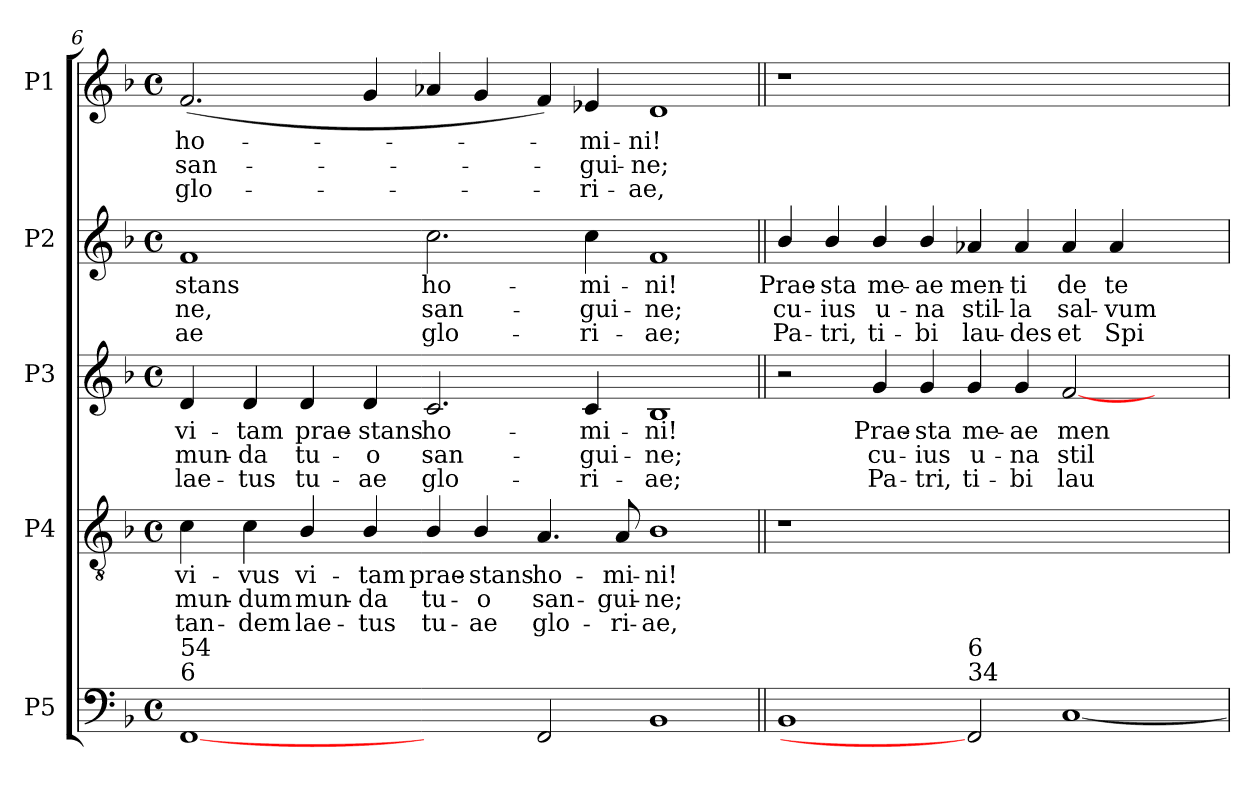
**kern	**kern	**text	**text	**text	**kern	**text	**text	**text	**kern	**text	**text	**text	**kern	**text	**text	**text
*part5	*part4	*part4	*part4	*part4	*part3	*part3	*part3	*part3	*part2	*part2	*part2	*part2	*part1	*part1	*part1	*part1
*staff5	*staff4	*staff4	*staff4	*staff4	*staff3	*staff3	*staff3	*staff3	*staff2	*staff2	*staff2	*staff2	*staff1	*staff1	*staff1	*staff1
*I"P5	*I"P4	*	*	*	*I"P3	*	*	*	*I"P2	*	*	*	*I"P1	*	*	*
*clefF4	*clefGv2	*	*	*	*clefG2	*	*	*	*clefG2	*	*	*	*clefG2	*	*	*
*	*ITrd7c12	*	*	*	*	*	*	*	*	*	*	*	*	*	*	*
*k[b-]	*k[b-]	*	*	*	*k[b-]	*	*	*	*k[b-]	*	*	*	*k[b-]	*	*	*
*F:	*F:	*	*	*	*F:	*	*	*	*F:	*	*	*	*F:	*	*	*
*M4/4	*M4/4	*	*	*	*M4/4	*	*	*	*M4/4	*	*	*	*M4/4	*	*	*
*met(c)	*met(c)	*	*	*	*met(c)	*	*	*	*met(c)	*	*	*	*met(c)	*	*	*
=6	=6	=6	=6	=6	=6	=6	=6	=6	=6	=6	=6	=6	=6	=6	=6	=6
!	!	!LO:LY:b:color=#000000	!LO:LY:b:color=#000000	!LO:LY:b:color=#000000	!	!	!	!	!	!	!	!	!	!	!	!
!	!	!	!	!	!	!LO:LY:b:color=#000000	!LO:LY:b:color=#000000	!LO:LY:b:color=#000000	!	!	!	!	!	!	!	!
!	!	!	!	!	!	!	!	!	!	!LO:LY:b:color=#000000	!LO:LY:b:color=#000000	!LO:LY:b:color=#000000	!	!	!	!
!LO:TX:a:t=6	!	!	!	!	!	!	!	!	!	!	!	!	!	!	!	!
!LO:TX:t=54	!	!	!	!	!	!	!	!	!	!	!	!	!	!	!	!
!	!	!	!	!	!	!	!	!	!	!	!	!	!	!LO:LY:b:color=#000000	!LO:LY:b:color=#000000	!LO:LY:b:color=#000000
[1FFi	4Ci\	vi-	-mun-	tan-	4di/	vi-	mun-	lae-	1fi	-stans	-ne,	-ae	(2.fi/	ho-	san-	glo-
!	!	!LO:LY:b:color=#000000	!LO:LY:b:color=#000000	!LO:LY:b:color=#000000	!	!	!	!	!	!	!	!	!	!	!	!
!	!	!	!	!	!	!LO:LY:b:color=#000000	!LO:LY:b:color=#000000	!LO:LY:b:color=#000000	!	!	!	!	!	!	!	!
.	4Ci\	-vus	-dum	-dem	4di/	-tam	-da	-tus	.	.	.	.	.	.	.	.
!	!	!LO:LY:b:color=#000000	!LO:LY:b:color=#000000	!LO:LY:b:color=#000000	!	!	!	!	!	!	!	!	!	!	!	!
!	!	!	!	!	!	!LO:LY:b:color=#000000	!LO:LY:b:color=#000000	!LO:LY:b:color=#000000	!	!	!	!	!	!	!	!
.	4BB-i/	vi-	mun-	lae-	4di/	prae-	tu-	tu-	.	.	.	.	.	.	.	.
!	!	!LO:LY:b:color=#000000	!LO:LY:b:color=#000000	!LO:LY:b:color=#000000	!	!	!	!	!	!	!	!	!	!	!	!
!	!	!	!	!	!	!LO:LY:b:color=#000000	!LO:LY:b:color=#000000	!LO:LY:b:color=#000000	!	!	!	!	!	!	!	!
.	4BB-i/	-tam	-da	-tus	4di/	-stans	-o	-ae	.	.	.	.	4gi/	.	.	.
!	!	!LO:LY:b:color=#000000	!LO:LY:b:color=#000000	!LO:LY:b:color=#000000	!	!	!	!	!	!	!	!	!	!	!	!
!	!	!	!	!	!	!LO:LY:b:color=#000000	!LO:LY:b:color=#000000	!LO:LY:b:color=#000000	!	!	!	!	!	!	!	!
!	!	!	!	!	!	!	!	!	!	!LO:LY:b:color=#000000	!LO:LY:b:color=#000000	!LO:LY:b:color=#000000	!	!	!	!
2ryy	4BB-i/	prae-	tu-	tu-	2.ci/	ho-	san-	glo-	2.cci\	ho-	san-	glo-	4a-Xi/	.	.	.
!	!	!LO:LY:b:color=#000000	!LO:LY:b:color=#000000	!LO:LY:b:color=#000000	!	!	!	!	!	!	!	!	!	!	!	!
.	4BB-i/	-stans	-o	-ae	.	.	.	.	.	.	.	.	4gi/	.	.	.
!	!	!LO:LY:b:color=#000000	!LO:LY:b:color=#000000	!LO:LY:b:color=#000000	!	!	!	!	!	!	!	!	!	!	!	!
2FFi/	4.AAi/	ho-	san-	glo-	.	.	.	.	.	.	.	.	4fi/)	.	.	.
!	!	!	!	!	!	!LO:LY:b:color=#000000	!LO:LY:b:color=#000000	!LO:LY:b:color=#000000	!	!	!	!	!	!	!	!
!	!	!	!	!	!	!	!	!	!	!LO:LY:b:color=#000000	!LO:LY:b:color=#000000	!LO:LY:b:color=#000000	!	!	!	!
!	!	!	!	!	!	!	!	!	!	!	!	!	!	!LO:LY:b:color=#000000	!LO:LY:b:color=#000000	!LO:LY:b:color=#000000
.	.	.	.	.	4ci/	-mi-	-gui-	-ri-	4cci\	-mi-	-gui-	-ri-	4e-Xi/	-mi-	-gui-	-ri-
!	!	!LO:LY:b:color=#000000	!LO:LY:b:color=#000000	!LO:LY:b:color=#000000	!	!	!	!	!	!	!	!	!	!	!	!
.	8AAi/	-mi-	-gui-	-ri-	.	.	.	.	.	.	.	.	.	.	.	.
!	!	!LO:LY:b:color=#000000	!LO:LY:b:color=#000000	!LO:LY:b:color=#000000	!	!	!	!	!	!	!	!	!	!	!	!
!	!	!	!	!	!	!LO:LY:b:color=#000000	!LO:LY:b:color=#000000	!LO:LY:b:color=#000000	!	!	!	!	!	!	!	!
!	!	!	!	!	!	!	!	!	!	!LO:LY:b:color=#000000	!LO:LY:b:color=#000000	!LO:LY:b:color=#000000	!	!	!	!
!	!	!	!	!	!	!	!	!	!	!	!	!	!	!LO:LY:b:color=#000000	!LO:LY:b:color=#000000	!LO:LY:b:color=#000000
1BB-i	1BB-i	-ni!	-ne;	-ae,	1B-i	-ni!	-ne;	-ae;	1fi	-ni!	-ne;	-ae;	1di	-ni!	-ne;	-ae,
!!LO:LB:g=z
=7||	=7||	=7||	=7||	=7||	=7||	=7||	=7||	=7||	=7||	=7||	=7||	=7||	=7||	=7||	=7||	=7||
!	!LO:N:vis=1	!	!	!	!	!	!	!	!	!	!	!	!	!	!	!
!	!	!	!	!	!	!	!	!	!	!LO:LY:b:color=#000000	!LO:LY:b:color=#000000	!LO:LY:b:color=#000000	!LO:N:vis=1	!	!	!
1BB-i	1r	.	.	.	2r	.	.	.	4b-i/	Prae-	cu-	Pa-	1r	.	.	.
!	!	!	!	!	!	!	!	!	!	!LO:LY:b:color=#000000	!LO:LY:b:color=#000000	!LO:LY:b:color=#000000	!	!	!	!
.	.	.	.	.	.	.	.	.	4b-i/	-sta	-ius	-tri,	.	.	.	.
!	!	!	!	!	!	!LO:LY:b:color=#000000	!LO:LY:b:color=#000000	!LO:LY:b:color=#000000	!	!	!	!	!	!	!	!
!	!	!	!	!	!	!	!	!	!	!LO:LY:b:color=#000000	!LO:LY:b:color=#000000	!LO:LY:b:color=#000000	!	!	!	!
.	.	.	.	.	4gi/	Prae-	cu-	Pa-	4b-i/	me-	u-	ti-	.	.	.	.
!	!	!	!	!	!	!LO:LY:b:color=#000000	!LO:LY:b:color=#000000	!LO:LY:b:color=#000000	!	!	!	!	!	!	!	!
!	!	!	!	!	!	!	!	!	!	!LO:LY:b:color=#000000	!LO:LY:b:color=#000000	!LO:LY:b:color=#000000	!	!	!	!
.	.	.	.	.	4gi/	-sta	-ius	-tri,	4b-i/	-ae	-na	-bi	.	.	.	.
!	!	!	!	!	!	!LO:LY:b:color=#000000	!LO:LY:b:color=#000000	!LO:LY:b:color=#000000	!	!	!	!	!	!	!	!
!LO:TX:a:t=34	!	!	!	!	!	!	!	!	!	!	!	!	!	!	!	!
!LO:TX:t=6	!	!	!	!	!	!	!	!	!	!	!	!	!	!	!	!
!	!	!	!	!	!	!	!	!	!	!LO:LY:b:color=#000000	!LO:LY:b:color=#000000	!LO:LY:b:color=#000000	!	!	!	!
2FFi]	1.ryy	.	.	.	4gi/	me-	u-	ti-	4a-Xi/	men-	stil-	lau-	1.ryy	.	.	.
!	!	!	!	!	!	!LO:LY:b:color=#000000	!LO:LY:b:color=#000000	!LO:LY:b:color=#000000	!	!	!	!	!	!	!	!
!	!	!	!	!	!	!	!	!	!	!LO:LY:b:color=#000000	!LO:LY:b:color=#000000	!LO:LY:b:color=#000000	!	!	!	!
.	.	.	.	.	4gi/	-ae	-na	-bi	4a-i/	-ti	-la	-des	.	.	.	.
!	!	!	!	!	!	!LO:LY:b:color=#000000	!LO:LY:b:color=#000000	!LO:LY:b:color=#000000	!	!	!	!	!	!	!	!
!	!	!	!	!	!	!	!	!	!	!LO:LY:b:color=#000000	!LO:LY:b:color=#000000	!LO:LY:b:color=#000000	!	!	!	!
[1Ci	.	.	.	.	[2fi/	men-	stil-	lau-	4a-i/	de	sal-	et	.	.	.	.
!	!	!	!	!	!	!	!	!	!	!LO:LY:b:color=#000000	!LO:LY:b:color=#000000	!LO:LY:b:color=#000000	!	!	!	!
.	.	.	.	.	.	.	.	.	4a-i/	te	-vum	Spi-	.	.	.	.
.	.	.	.	.	2ryy	.	.	.	2ryy	.	.	.	.	.	.	.
=	=	=	=	=	=	=	=	=	=	=	=	=	=	=	=	=
*-	*-	*-	*-	*-	*-	*-	*-	*-	*-	*-	*-	*-	*-	*-	*-	*-
